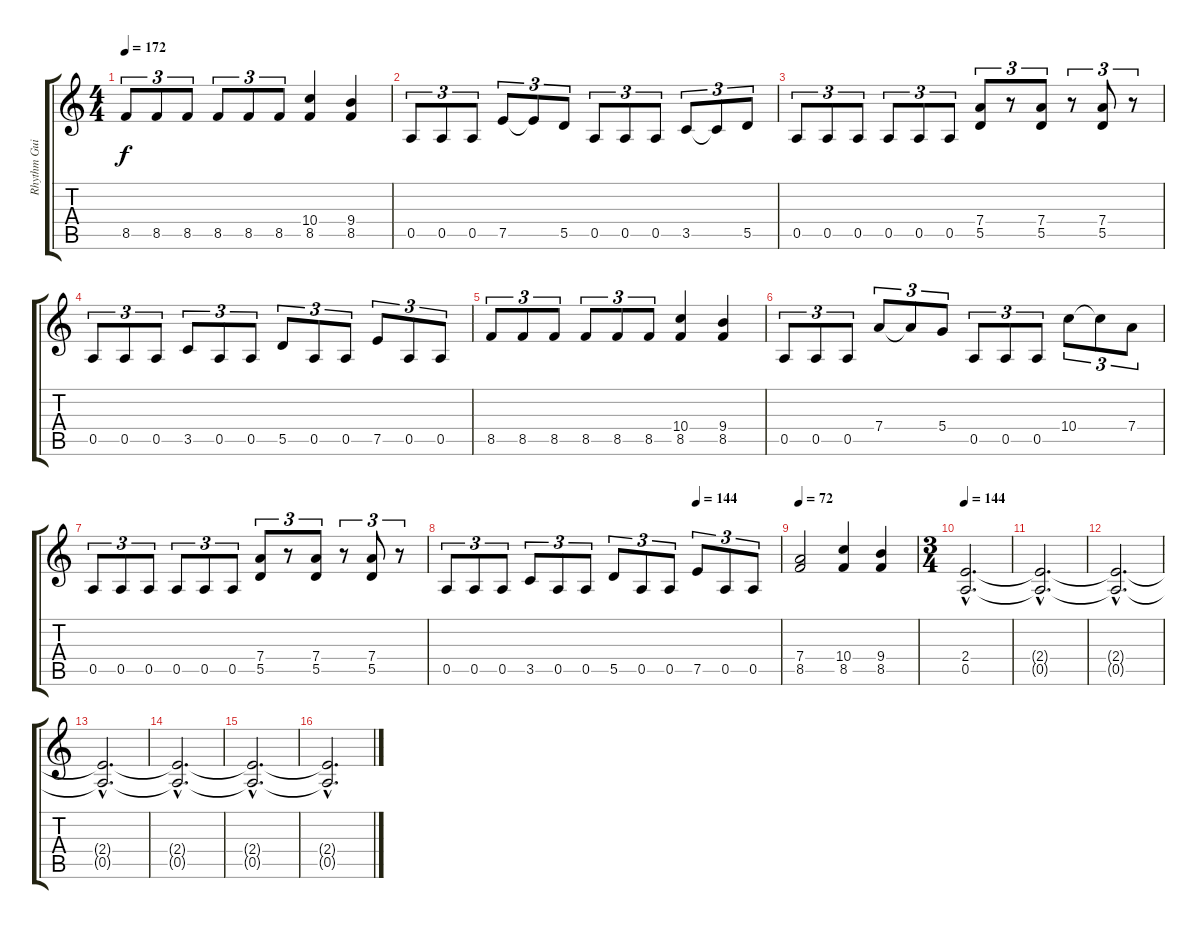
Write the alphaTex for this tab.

\track ("Rhythm Guitar Left" "Rhythm Gui") {instrument distortionguitar}
\staff {score tabs}
\tuning (E4 B3 G3 D3 A2 E2) {hide}
\ts (4 4)
\tempo 172
\clef g2
\ks c
8.5.8{tu (3 2) dy f} 8.5.8{tu (3 2)} 8.5.8{tu (3 2)} 8.5.8{tu (3 2)} 8.5.8{tu (3 2)} 8.5.8{tu (3 2)} (10.4 8.5).4 (9.4 8.5).4 |
\section ("" "")
0.5.8{tu (3 2)} 0.5.8{tu (3 2)} 0.5.8{tu (3 2)} 7.5.8{tu (3 2)} 7.5{t}.8{tu (3 2)} 5.5.8{tu (3 2)} 0.5.8{tu (3 2)} 0.5.8{tu (3 2)} 0.5.8{tu (3 2)} 3.5.8{tu (3 2)} 3.5{t}.8{tu (3 2)} 5.5.8{tu (3 2)} |
0.5.8{tu (3 2)} 0.5.8{tu (3 2)} 0.5.8{tu (3 2)} 0.5.8{tu (3 2)} 0.5.8{tu (3 2)} 0.5.8{tu (3 2)} (7.4 5.5).8{tu (3 2)} r.8{tu (3 2)} (7.4 5.5).8{tu (3 2)} r.8{tu (3 2)} (7.4 5.5).8{tu (3 2)} r.8{tu (3 2)} |
0.5.8{tu (3 2)} 0.5.8{tu (3 2)} 0.5.8{tu (3 2)} 3.5.8{tu (3 2)} 0.5.8{tu (3 2)} 0.5.8{tu (3 2)} 5.5.8{tu (3 2)} 0.5.8{tu (3 2)} 0.5.8{tu (3 2)} 7.5.8{tu (3 2)} 0.5.8{tu (3 2)} 0.5.8{tu (3 2)} |
8.5.8{tu (3 2)} 8.5.8{tu (3 2)} 8.5.8{tu (3 2)} 8.5.8{tu (3 2)} 8.5.8{tu (3 2)} 8.5.8{tu (3 2)} (10.4 8.5).4 (9.4 8.5).4 |
0.5.8{tu (3 2)} 0.5.8{tu (3 2)} 0.5.8{tu (3 2)} 7.4.8{tu (3 2)} 7.4{t}.8{tu (3 2)} 5.4.8{tu (3 2)} 0.5.8{tu (3 2)} 0.5.8{tu (3 2)} 0.5.8{tu (3 2)} 10.4.8{tu (3 2)} 10.4{t}.8{tu (3 2)} 7.4.8{tu (3 2)} |
0.5.8{tu (3 2)} 0.5.8{tu (3 2)} 0.5.8{tu (3 2)} 0.5.8{tu (3 2)} 0.5.8{tu (3 2)} 0.5.8{tu (3 2)} (7.4 5.5).8{tu (3 2)} r.8{tu (3 2)} (7.4 5.5).8{tu (3 2)} r.8{tu (3 2)} (7.4 5.5).8{tu (3 2)} r.8{tu (3 2)} |
\tempo (144 0.75)
0.5.8{tu (3 2)} 0.5.8{tu (3 2)} 0.5.8{tu (3 2)} 3.5.8{tu (3 2)} 0.5.8{tu (3 2)} 0.5.8{tu (3 2)} 5.5.8{tu (3 2)} 0.5.8{tu (3 2)} 0.5.8{tu (3 2)} 7.5.8{tu (3 2)} 0.5.8{tu (3 2)} 0.5.8{tu (3 2)} |
\tempo 72
(7.4 8.5).2 (10.4 8.5).4 (9.4 8.5).4 |
\ts (3 4)
\section ("" "")
\tempo 144
(2.4{hac} 0.5{hac}).2{d} |
(2.4{hac t} 0.5{hac t}).2{d} |
(2.4{hac t} 0.5{hac t}).2{d volume 0} |
(2.4{hac t} 0.5{hac t}).2{d} |
(2.4{hac t} 0.5{hac t}).2{d} |
(2.4{hac t} 0.5{hac t}).2{d} |
(2.4{hac t} 0.5{hac t}).2{d}
